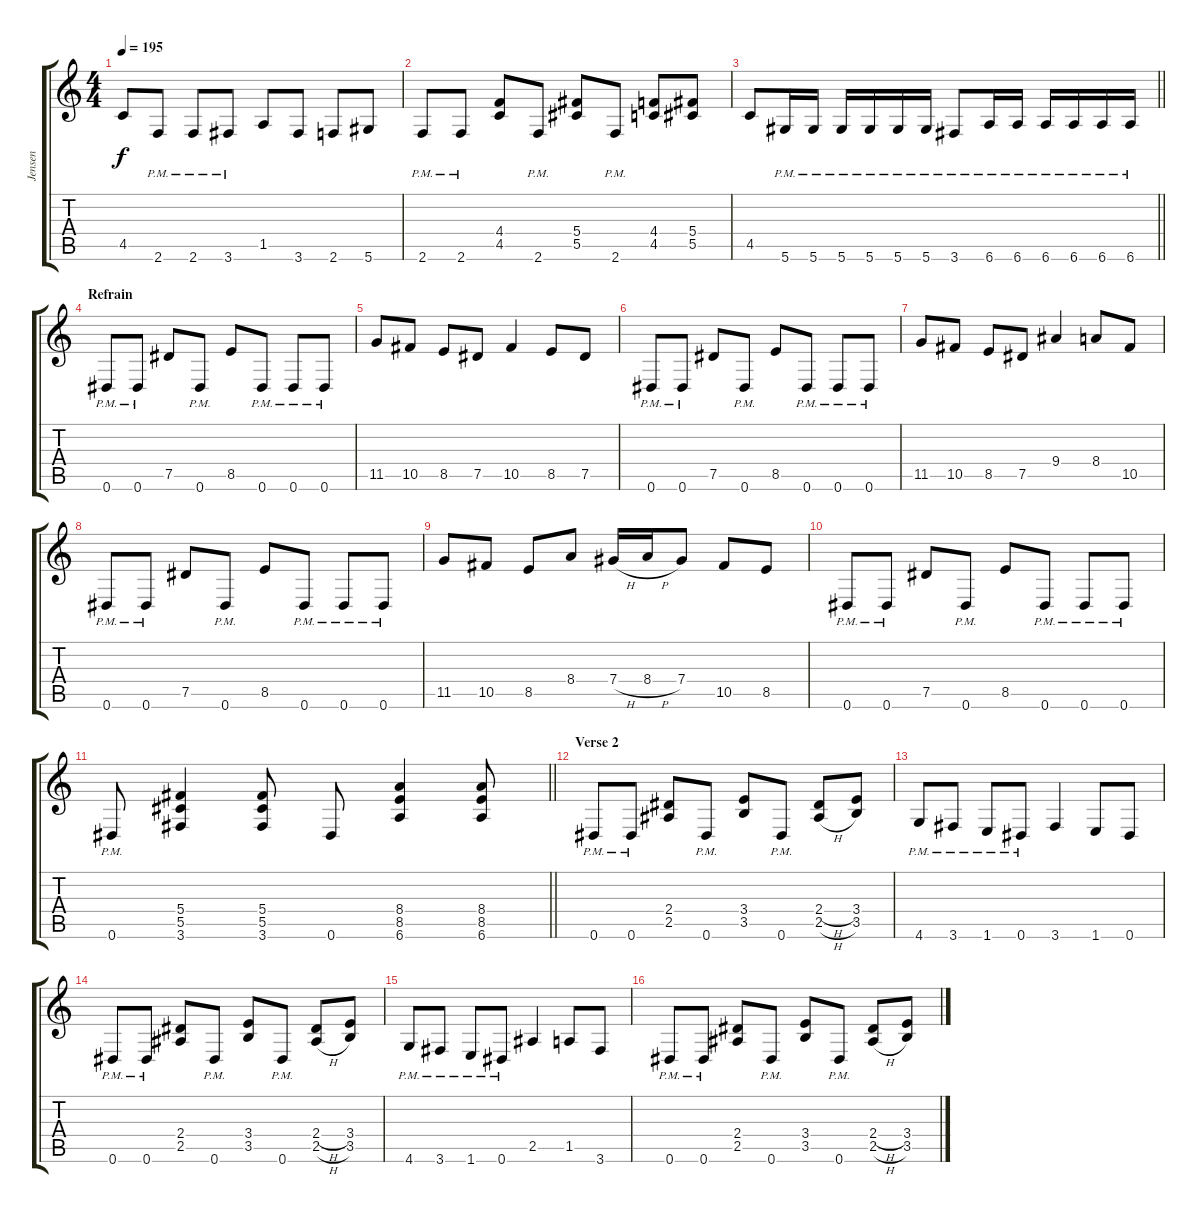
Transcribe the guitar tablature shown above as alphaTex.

\track ("Jensen" "Jensen") {instrument distortionguitar}
\staff {score tabs}
\tuning (Eb4 Bb3 Gb3 Db3 Ab2 Eb2) {hide}
\ts (4 4)
\tempo 195
\clef g2
\ks c
4.5.8{dy f} 2.6{pm}.8 2.6{pm}.8 3.6{pm}.8 1.5.8 3.6.8 2.6.8 5.6.8 |
2.6{pm}.8 2.6{pm}.8 (4.4 4.5).8 2.6{pm}.8 (5.4 5.5).8 2.6{pm}.8 (4.4 4.5).8 (5.4 5.5).8 |
\barLineRight lightlight
4.5.8 5.6{pm}.16 5.6{pm}.16 5.6{pm}.16 5.6{pm}.16 5.6{pm}.16 5.6{pm}.16 3.6{pm}.8 6.6{pm}.16 6.6{pm}.16 6.6{pm}.16 6.6{pm}.16 6.6{pm}.16 6.6{pm}.16 |
\section ("" "Refrain")
0.6{pm}.8 0.6{pm}.8 7.5.8 0.6{pm}.8 8.5.8 0.6{pm}.8 0.6{pm}.8 0.6{pm}.8 |
11.5.8 10.5.8 8.5.8 7.5.8 10.5.4 8.5.8 7.5.8 |
0.6{pm}.8 0.6{pm}.8 7.5.8 0.6{pm}.8 8.5.8 0.6{pm}.8 0.6{pm}.8 0.6{pm}.8 |
11.5.8 10.5.8 8.5.8 7.5.8 9.4.4 8.4.8 10.5.8 |
0.6{pm}.8 0.6{pm}.8 7.5.8 0.6{pm}.8 8.5.8 0.6{pm}.8 0.6{pm}.8 0.6{pm}.8 |
11.5.8 10.5.8 8.5.8 8.4.8 7.4{h}.16 8.4{h}.16 7.4.8 10.5.8 8.5.8 |
0.6{pm}.8 0.6{pm}.8 7.5.8 0.6{pm}.8 8.5.8 0.6{pm}.8 0.6{pm}.8 0.6{pm}.8 |
\barLineRight lightlight
0.6{pm}.8 (5.4 5.5 3.6).4 (5.4 5.5 3.6).8 0.6.8 (8.4 8.5 6.6).4 (8.4 8.5 6.6).8 |
\section ("" "Verse 2")
0.6{pm}.8 0.6{pm}.8 (2.4 2.5).8 0.6{pm}.8 (3.4 3.5).8 0.6{pm}.8 (2.4{h} 2.5{h}).8 (3.4 3.5).8 |
4.6{pm}.8 3.6{pm}.8 1.6{pm}.8 0.6{pm}.8 3.6.4 1.6.8 0.6.8 |
0.6{pm}.8 0.6{pm}.8 (2.4 2.5).8 0.6{pm}.8 (3.4 3.5).8 0.6{pm}.8 (2.4{h} 2.5{h}).8 (3.4 3.5).8 |
4.6{pm}.8 3.6{pm}.8 1.6{pm}.8 0.6{pm}.8 2.5.4 1.5.8 3.6.8 |
0.6{pm}.8 0.6{pm}.8 (2.4 2.5).8 0.6{pm}.8 (3.4 3.5).8 0.6{pm}.8 (2.4{h} 2.5{h}).8 (3.4 3.5).8
